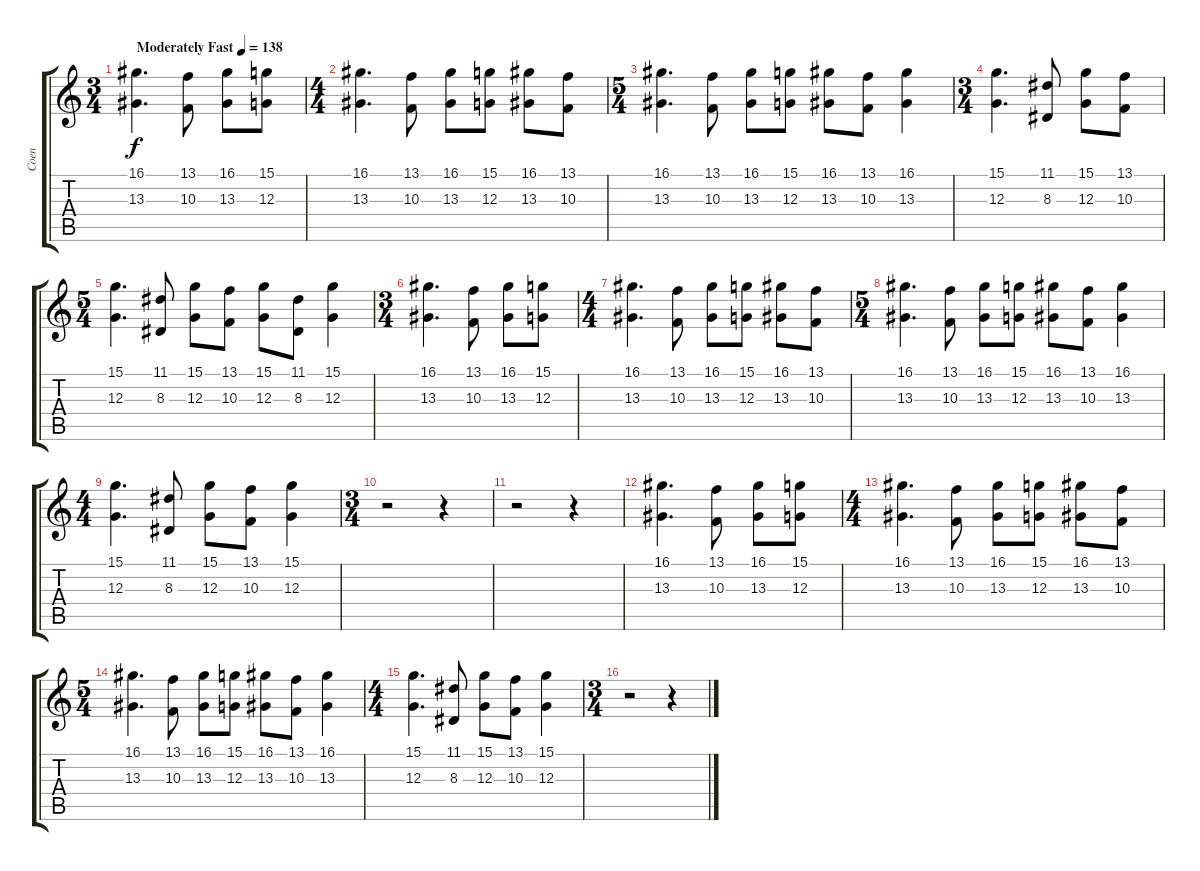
\track ("Coen" "Coen") {instrument violin bank 1}
\staff {score tabs}
\tuning (E4 B3 G3 D3 A2 E2) {hide}
\ts (3 4)
\tempo (138 "Moderately Fast")
\clef g2
\ks c
(16.1 13.3).4{d dy f instrument violin} (13.1 10.3).8 (16.1 13.3).8 (15.1 12.3).8 |
\ts (4 4)
(16.1 13.3).4{d} (13.1 10.3).8 (16.1 13.3).8 (15.1 12.3).8 (16.1 13.3).8 (13.1 10.3).8 |
\ts (5 4)
(16.1 13.3).4{d} (13.1 10.3).8 (16.1 13.3).8 (15.1 12.3).8 (16.1 13.3).8 (13.1 10.3).8 (16.1 13.3).4 |
\ts (3 4)
(15.1 12.3).4{d} (11.1 8.3).8 (15.1 12.3).8 (13.1 10.3).8 |
\ts (5 4)
(15.1 12.3).4{d} (11.1 8.3).8 (15.1 12.3).8 (13.1 10.3).8 (15.1 12.3).8 (11.1 8.3).8 (15.1 12.3).4 |
\ts (3 4)
(16.1 13.3).4{d} (13.1 10.3).8 (16.1 13.3).8 (15.1 12.3).8 |
\ts (4 4)
(16.1 13.3).4{d} (13.1 10.3).8 (16.1 13.3).8 (15.1 12.3).8 (16.1 13.3).8 (13.1 10.3).8 |
\ts (5 4)
(16.1 13.3).4{d} (13.1 10.3).8 (16.1 13.3).8 (15.1 12.3).8 (16.1 13.3).8 (13.1 10.3).8 (16.1 13.3).4 |
\ts (4 4)
(15.1 12.3).4{d} (11.1 8.3).8 (15.1 12.3).8 (13.1 10.3).8 (15.1 12.3).4 |
\ts (3 4)
r.2 r.4 |
r.2 r.4 |
(16.1 13.3).4{d} (13.1 10.3).8 (16.1 13.3).8 (15.1 12.3).8 |
\ts (4 4)
(16.1 13.3).4{d} (13.1 10.3).8 (16.1 13.3).8 (15.1 12.3).8 (16.1 13.3).8 (13.1 10.3).8 |
\ts (5 4)
(16.1 13.3).4{d} (13.1 10.3).8 (16.1 13.3).8 (15.1 12.3).8 (16.1 13.3).8 (13.1 10.3).8 (16.1 13.3).4 |
\ts (4 4)
(15.1 12.3).4{d} (11.1 8.3).8 (15.1 12.3).8 (13.1 10.3).8 (15.1 12.3).4 |
\ts (3 4)
r.2 r.4
